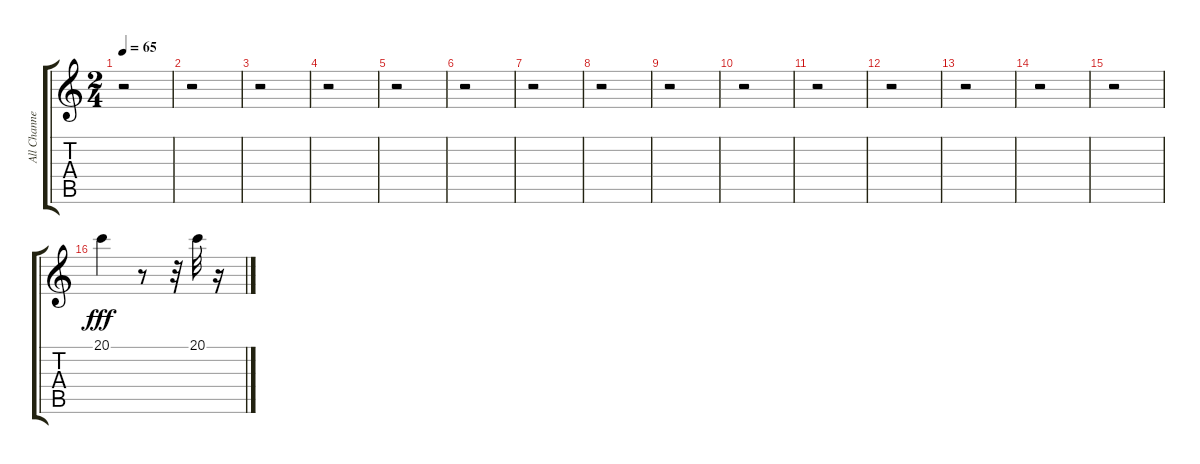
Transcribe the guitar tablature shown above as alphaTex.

\track ("All Channels*merged" "All Channe") {instrument whistle}
\staff {score tabs}
\tuning (E4 B3 G3 D3 A2 E2) {hide}
\ts (2 4)
\tempo 65
\clef g2
\ks c
r.2{dy f} |
r.2 |
r.2 |
r.2 |
r.2 |
r.2 |
r.2 |
r.2 |
r.2 |
r.2 |
r.2 |
r.2 |
r.2 |
r.2 |
r.2 |
20.1.4{dy fff} r.8 r.32 20.1.32 r.16
